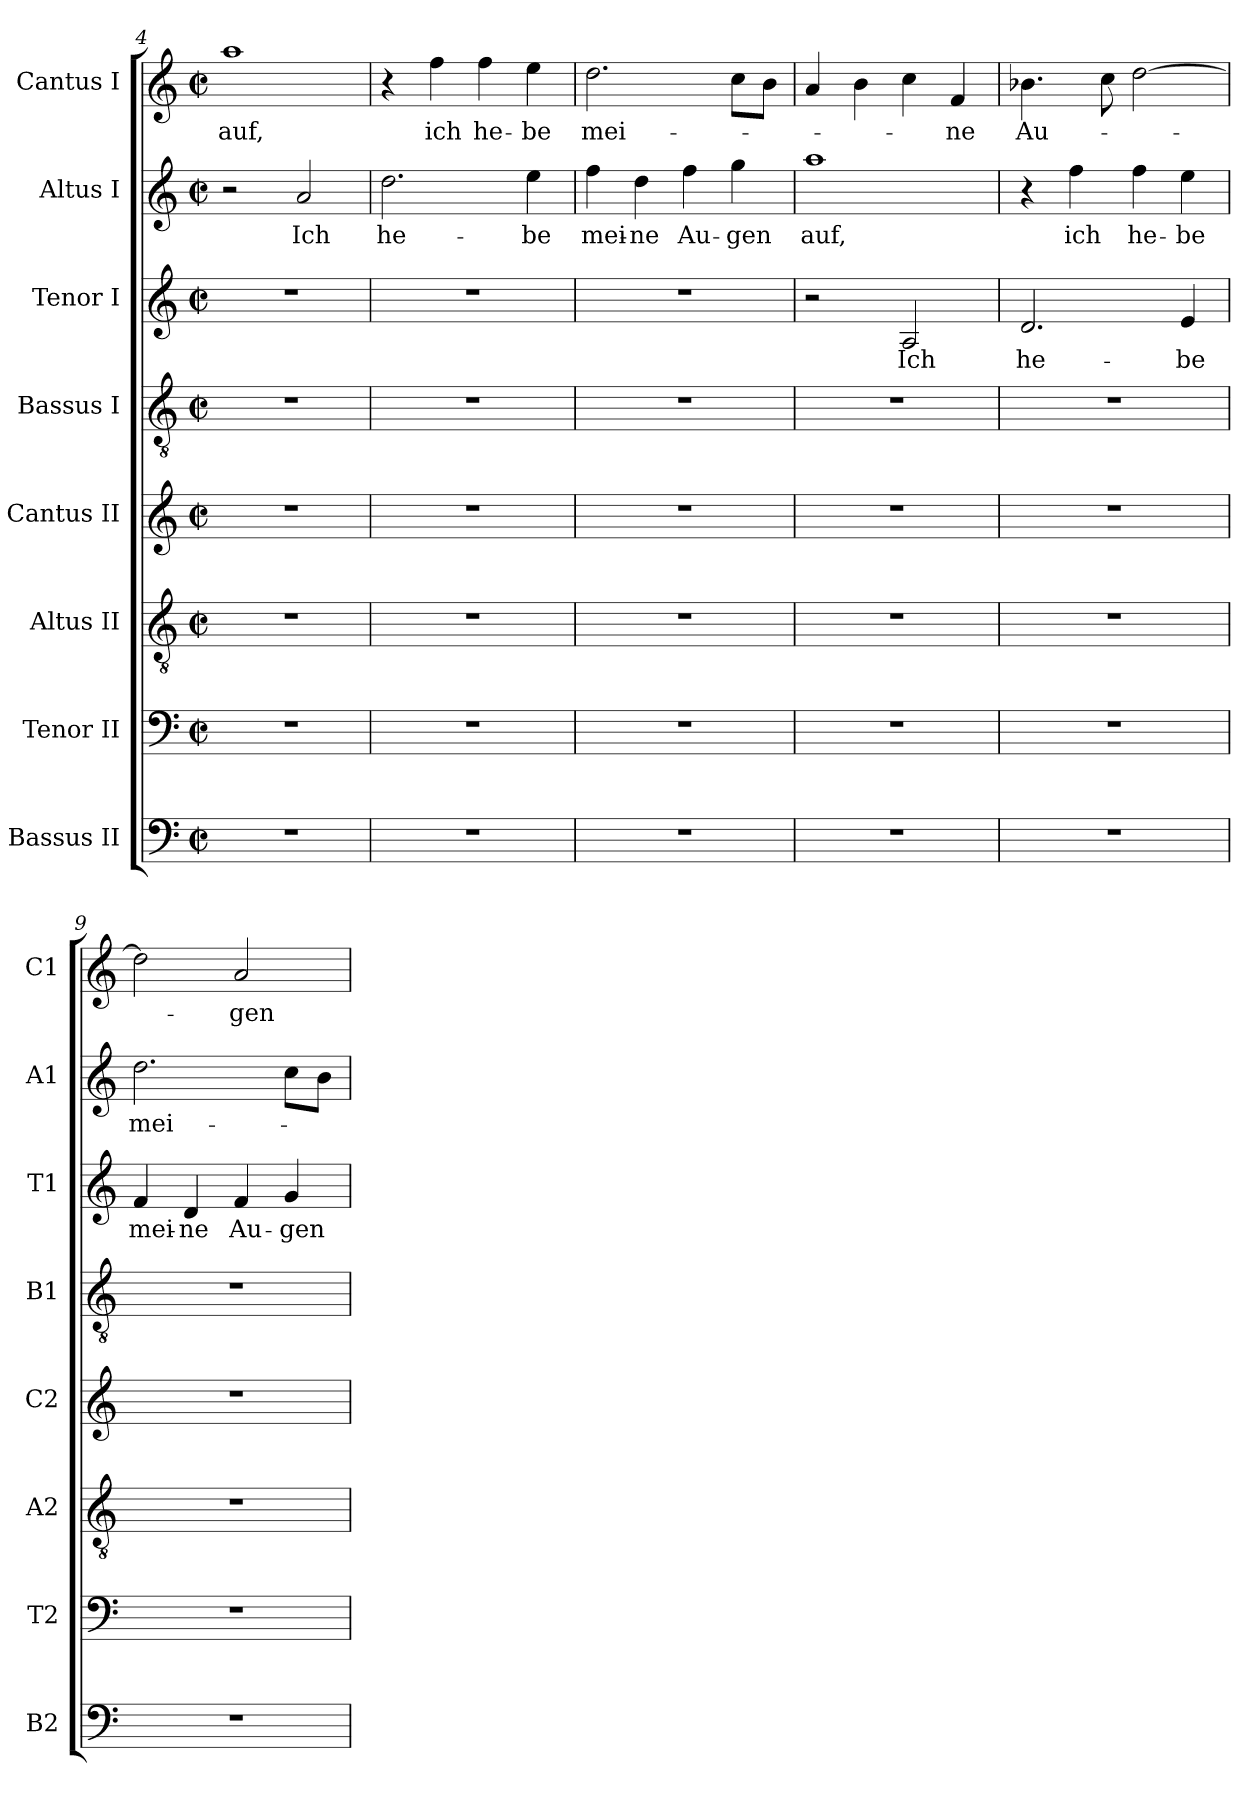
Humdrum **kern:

**kern	**kern	**kern	**kern	**kern	**kern	**text	**kern	**text	**kern	**text
*part8	*part7	*part6	*part5	*part4	*part3	*part3	*part2	*part2	*part1	*part1
*staff8	*staff7	*staff6	*staff5	*staff4	*staff3	*staff3	*staff2	*staff2	*staff1	*staff1
*I"Bassus II	*I"Tenor II	*I"Altus II	*I"Cantus II	*I"Bassus I	*I"Tenor I	*	*I"Altus I	*	*I"Cantus I	*
*I'B2	*I'T2	*I'A2	*I'C2	*I'B1	*I'T1	*	*I'A1	*	*I'C1	*
*clefF4	*clefF4	*clefGv2	*clefG2	*clefGv2	*clefG2	*	*clefG2	*	*clefG2	*
*k[]	*k[]	*k[]	*k[]	*k[]	*k[]	*	*k[]	*	*k[]	*
*C:	*C:	*C:	*C:	*C:	*C:	*	*C:	*	*C:	*
*M2/2	*M2/2	*M2/2	*M2/2	*M2/2	*M2/2	*	*M2/2	*	*M2/2	*
*met(c|)	*met(c|)	*met(c|)	*met(c|)	*met(c|)	*met(c|)	*	*met(c|)	*	*met(c|)	*
=4	=4	=4	=4	=4	=4	=4	=4	=4	=4	=4
!	!	!	!	!	!	!	!	!	!	!LO:LY:b
1r	1r	1r	1r	1r	1r	.	2r	.	1aa	auf,
!	!	!	!	!	!	!	!	!LO:LY:b	!	!
.	.	.	.	.	.	.	2a/	Ich	.	.
=5	=5	=5	=5	=5	=5	=5	=5	=5	=5	=5
!	!	!	!	!	!	!	!	!LO:LY:b	!	!
1r	1r	1r	1r	1r	1r	.	2.dd\	he-	4r	.
!	!	!	!	!	!	!	!	!	!	!LO:LY:b
.	.	.	.	.	.	.	.	.	4ff\	ich
!	!	!	!	!	!	!	!	!	!	!LO:LY:b
.	.	.	.	.	.	.	.	.	4ff\	he-
!	!	!	!	!	!	!	!	!LO:LY:b	!	!
!	!	!	!	!	!	!	!	!	!	!LO:LY:b
.	.	.	.	.	.	.	4ee\	-be	4ee\	-be
=6	=6	=6	=6	=6	=6	=6	=6	=6	=6	=6
!	!	!	!	!	!	!	!	!LO:LY:b	!	!
!	!	!	!	!	!	!	!	!	!	!LO:LY:b
1r	1r	1r	1r	1r	1r	.	4ff\	mei-	2.dd\	mei-
!	!	!	!	!	!	!	!	!LO:LY:b	!	!
.	.	.	.	.	.	.	4dd\	-ne	.	.
!	!	!	!	!	!	!	!	!LO:LY:b	!	!
.	.	.	.	.	.	.	4ff\	Au-	.	.
!	!	!	!	!	!	!	!	!LO:LY:b	!	!
.	.	.	.	.	.	.	4gg\	-gen	8cc\L	.
.	.	.	.	.	.	.	.	.	8b\J	.
!!LO:PB:g=z
=7	=7	=7	=7	=7	=7	=7	=7	=7	=7	=7
!	!	!	!	!	!	!	!	!LO:LY:b	!	!
1r	1r	1r	1r	1r	2r	.	1aa	auf,	4a/	.
.	.	.	.	.	.	.	.	.	4b\	.
!	!	!	!	!	!	!LO:LY:b	!	!	!	!
.	.	.	.	.	2A/	Ich	.	.	4cc\	.
!	!	!	!	!	!	!	!	!	!	!LO:LY:b
.	.	.	.	.	.	.	.	.	4f/	-ne
=8	=8	=8	=8	=8	=8	=8	=8	=8	=8	=8
!	!	!	!	!	!	!LO:LY:b	!	!	!	!
!	!	!	!	!	!	!	!	!	!	!LO:LY:b
1r	1r	1r	1r	1r	2.d/	he-	4r	.	4.b-X\	Au-
!	!	!	!	!	!	!	!	!LO:LY:b	!	!
.	.	.	.	.	.	.	4ff\	ich	.	.
.	.	.	.	.	.	.	.	.	8cc\	.
!	!	!	!	!	!	!	!	!LO:LY:b	!	!
.	.	.	.	.	.	.	4ff\	he-	[2dd\	.
!	!	!	!	!	!	!LO:LY:b	!	!	!	!
!	!	!	!	!	!	!	!	!LO:LY:b	!	!
.	.	.	.	.	4e/	-be	4ee\	-be	.	.
=9	=9	=9	=9	=9	=9	=9	=9	=9	=9	=9
!	!	!	!	!	!	!LO:LY:b	!	!	!	!
!	!	!	!	!	!	!	!	!LO:LY:b	!	!
1r	1r	1r	1r	1r	4f/	mei-	2.dd\	mei-	2dd\]	.
!	!	!	!	!	!	!LO:LY:b	!	!	!	!
.	.	.	.	.	4d/	-ne	.	.	.	.
!	!	!	!	!	!	!LO:LY:b	!	!	!	!
!	!	!	!	!	!	!	!	!	!	!LO:LY:b
.	.	.	.	.	4f/	Au-	.	.	2a/	-gen
!	!	!	!	!	!	!LO:LY:b	!	!	!	!
.	.	.	.	.	4g/	-gen	8cc\L	.	.	.
.	.	.	.	.	.	.	8b\J	.	.	.
=	=	=	=	=	=	=	=	=	=	=
*-	*-	*-	*-	*-	*-	*-	*-	*-	*-	*-
